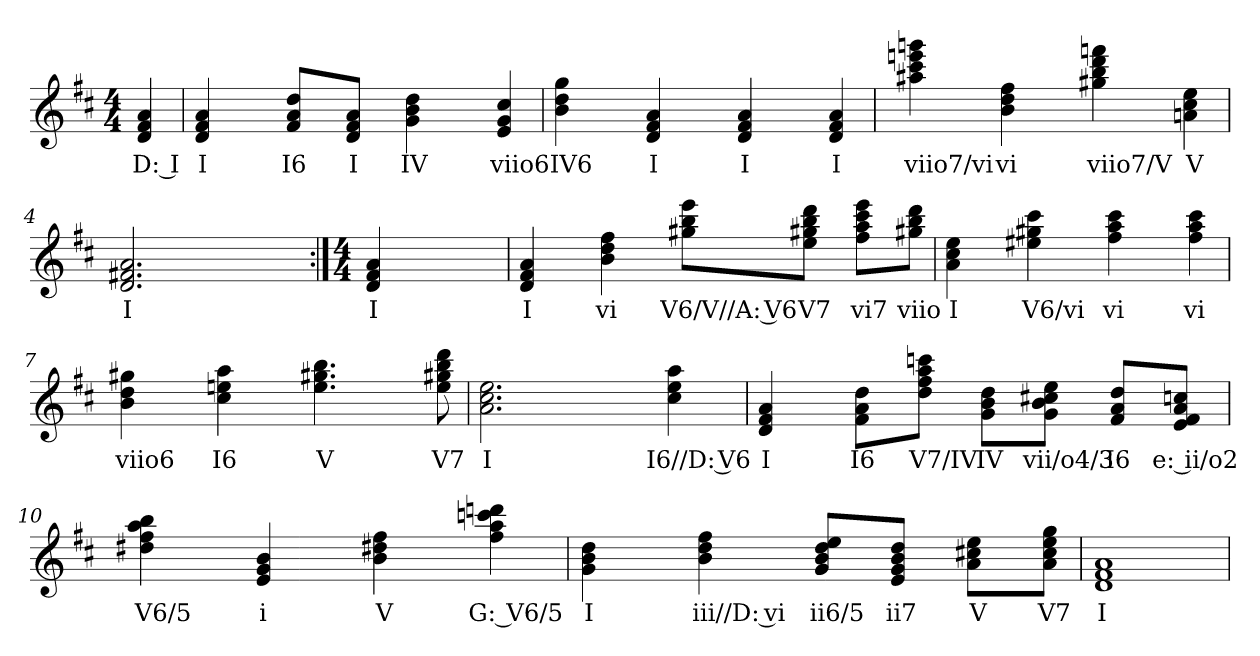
**kern	**text
*part1	*part1
*staff1	*staff1
*k[f#c#]	*
*D:	*
*M4/4	*
=	=
4d 4f# 4a	D: I
=1	=1
4d 4f# 4a	I
4ryy	.
8f# 8a 8ddL	I6
8ryy	.
8d 8f# 8aJ	I
8ryy	.
4g 4b 4dd	IV
4ryy	.
4e 4g 4cc#	viio6
=2	=2
4b 4dd 4gg	IV6
4ryy	.
4d 4f# 4a	I
4ryy	.
4d 4f# 4a	I
4ryy	.
4d 4f# 4a	I
=3	=3
4aa#X 4ccc# 4eeen 4gggn	viio7/vi
4ryy	.
4b 4dd 4ff#	vi
4ryy	.
4gg#X 4bb 4ddd 4fffn	viio7/V
4ryy	.
4an 4cc# 4ee	V
=4a	=4a
2.d 2.f#X 2.a	I
2.ryy	.
4ryy	.
=4b:|!	=4b:|!
*M4/4	*
4d 4f# 4a	I
4ryy	.
2ryy	.
=5	=5
4d 4f# 4a	I
4ryy	.
4b 4dd 4ff#	vi
4ryy	.
8gg#X 8bb 8eeeL	V6/V//A: V6
8ryy	.
8ee 8gg#X 8bb 8dddJ	V7
8ryy	.
8ff# 8aa 8ccc# 8eeeL	vi7
8ryy	.
8gg#X 8bb 8dddJ	viio
=6	=6
4a 4cc# 4ee	I
4ryy	.
4ee#X 4gg#X 4ccc#	V6/vi
4ryy	.
4ff# 4aa 4ccc#	vi
4ryy	.
4ff# 4aa 4ccc#	vi
=7	=7
4b 4dd 4gg#X	viio6
4ryy	.
4cc# 4een 4aa	I6
4ryy	.
4.ee 4.gg#X 4.bb	V
4.ryy	.
8ee 8gg#X 8bb 8ddd	V7
=8	=8
2.a 2.cc# 2.ee	I
2.ryy	.
4cc# 4ee 4aa	I6//D: V6
=9	=9
4d 4f# 4a	I
4ryy	.
8f# 8a 8ddL	I6
8ryy	.
8dd 8ff# 8aa 8cccnJ	V7/IV
8ryy	.
8g 8b 8ddL	IV
8ryy	.
8g 8b 8cc#X 8eeJ	vii/o4/3
8ryy	.
8f# 8a 8ddL	I6
8ryy	.
8e 8f# 8a 8ccnJ	e: ii/o2
=10	=10
4dd#X 4ff# 4aa 4bb	V6/5
4ryy	.
4e 4g 4b	i
4ryy	.
4b 4dd#X 4ff#	V
4ryy	.
4ff# 4aa 4cccn 4dddn	G: V6/5
=11	=11
4g 4b 4dd	I
4ryy	.
4b 4dd 4ff#	iii//D: vi
4ryy	.
8g 8b 8dd 8eeL	ii6/5
8ryy	.
8e 8g 8b 8ddJ	ii7
8ryy	.
8a 8cc#X 8eeL	V
8ryy	.
8a 8cc# 8ee 8ggJ	V7
=12	=12
1d 1f# 1a	I
=	=
*-	*-
